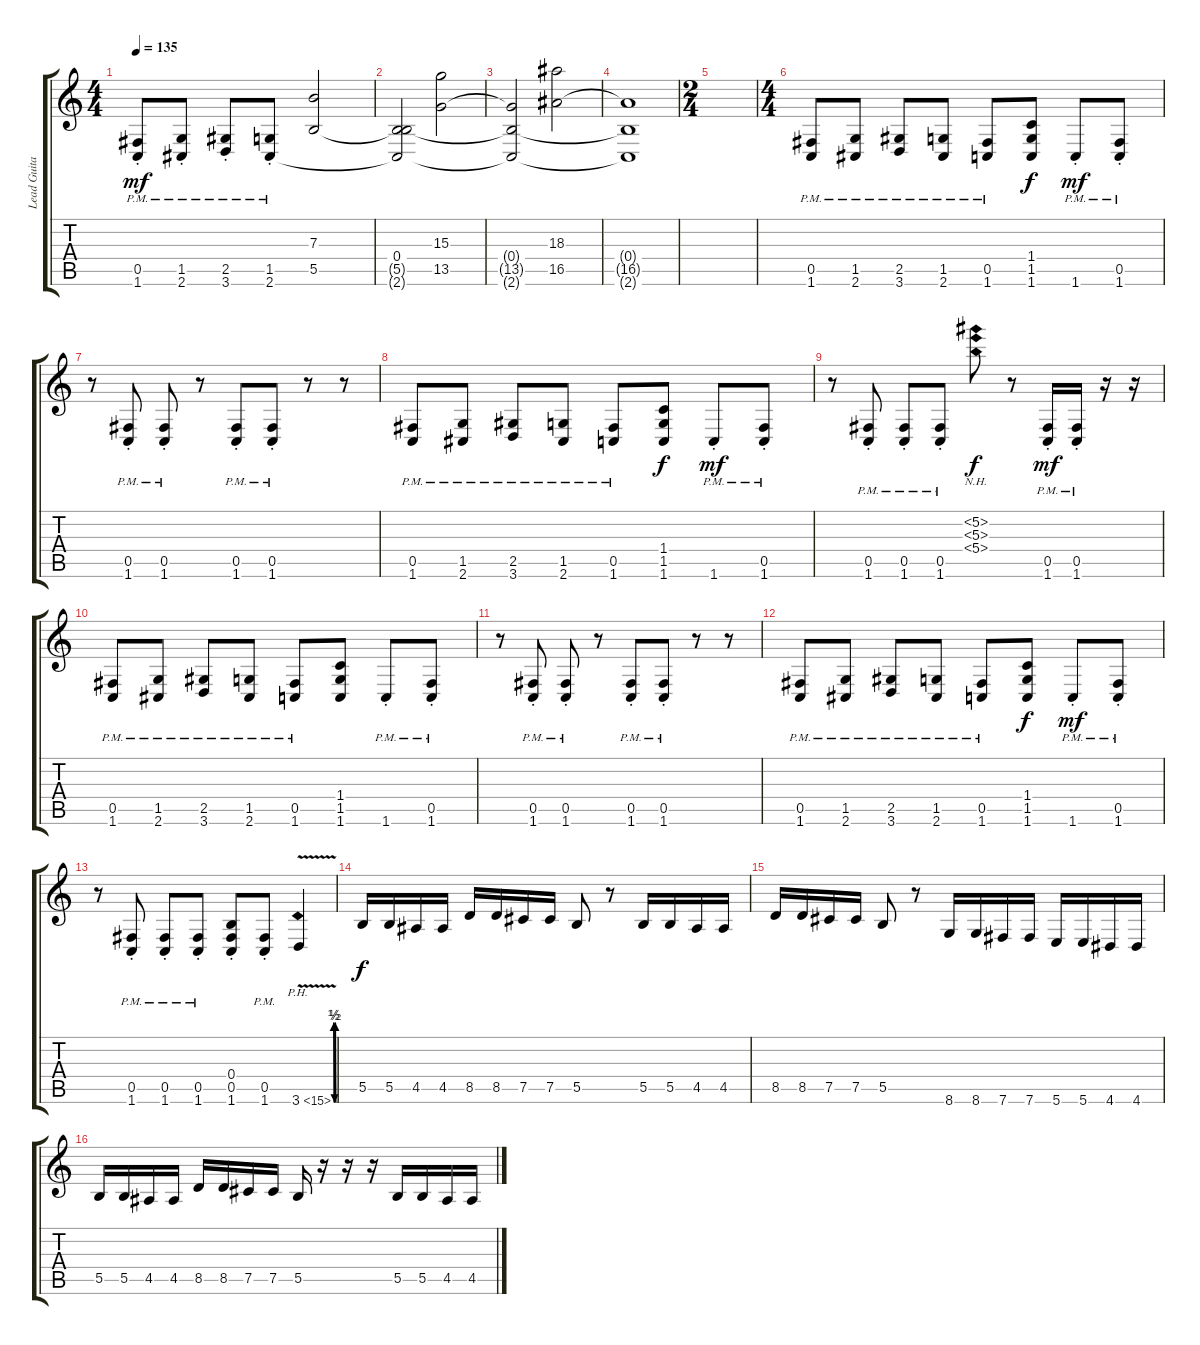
\track ("Lead Guitar (Chris)" "Lead Guita") {instrument distortionguitar}
\staff {score tabs}
\tuning (Db4 Ab3 E3 B2 Gb2 B1) {hide}
\ts (4 4)
\tempo 135
\clef g2
\ks c
(0.5{pm st} 1.6{pm st}).8{dy mf} (1.5{pm st} 2.6{pm st}).8 (2.5{pm st} 3.6{pm st}).8 (1.5{pm st} 2.6{pm st}).8 (7.3 5.5).2 |
(0.4{t} 5.5{t} 2.6{t}).2 (15.3 13.5).2 |
(0.4{t} 13.5{t} 2.6{t}).2 (18.3 16.5).2 |
(0.4{t} 16.5{t} 2.6{t}).1 |
\ts (2 4)
|
\ts (4 4)
(0.5{pm} 1.6{pm}).8 (1.5{pm} 2.6{pm}).8 (2.5{pm} 3.6{pm}).8 (1.5{pm} 2.6{pm}).8 (0.5{pm} 1.6{pm}).8 (1.4 1.5 1.6).8{dy f} 1.6{pm st}.8{dy mf} (0.5{pm st} 1.6{pm st}).8 |
r.8 (0.5{pm st} 1.6{pm st}).8 (0.5{pm st} 1.6{pm st}).8 r.8 (0.5{pm st} 1.6{pm st}).8 (0.5{pm st} 1.6{pm st}).8 r.8 r.8 |
(0.5{pm} 1.6{pm}).8 (1.5{pm} 2.6{pm}).8 (2.5{pm} 3.6{pm}).8 (1.5{pm} 2.6{pm}).8 (0.5{pm} 1.6{pm}).8 (1.4 1.5 1.6).8{dy f} 1.6{pm st}.8{dy mf} (0.5{pm st} 1.6{pm st}).8 |
r.8 (0.5{pm st} 1.6{pm st}).8 (0.5{pm st} 1.6{pm st}).8 (0.5{pm st} 1.6{pm st}).8 (5.2{nh} 5.3{nh} 5.4{nh}).8{dy f} r.8 (0.5 1.6{pm st}).16{dy mf} (0.5 1.6{pm st}).16 r.16 r.16 |
(0.5{pm} 1.6{pm}).8 (1.5{pm} 2.6{pm}).8 (2.5{pm} 3.6{pm}).8 (1.5{pm} 2.6{pm}).8 (0.5{pm} 1.6{pm}).8 (1.4 1.5 1.6).8 1.6{pm st}.8 (0.5{pm st} 1.6{pm st}).8 |
r.8 (0.5{pm st} 1.6{pm st}).8 (0.5{pm st} 1.6{pm st}).8 r.8 (0.5{pm st} 1.6{pm st}).8 (0.5{pm st} 1.6{pm st}).8 r.8 r.8 |
(0.5{pm} 1.6{pm}).8 (1.5{pm} 2.6{pm}).8 (2.5{pm} 3.6{pm}).8 (1.5{pm} 2.6{pm}).8 (0.5{pm} 1.6{pm}).8 (1.4 1.5 1.6).8{dy f} 1.6{pm st}.8{dy mf} (0.5{pm st} 1.6{pm st}).8 |
r.8 (0.5{pm st} 1.6{pm st}).8 (0.5{pm st} 1.6{pm st}).8 (0.5{pm st} 1.6{pm st}).8 (0.4 0.5{st} 1.6{st}).8 (0.5{pm st} 1.6{pm st}).8 3.6{be (custom 0 0 10 2 20 2 30 0 40 0 50 2 60 2) ph 12 v}.4 |
5.5.16{dy f} 5.5.16 4.5.16 4.5.16 8.5.16 8.5.16 7.5.16 7.5.16 5.5.8 r.8 5.5.16 5.5.16 4.5.16 4.5.16 |
8.5.16 8.5.16 7.5.16 7.5.16 5.5.8 r.8 8.6.16 8.6.16 7.6.16 7.6.16 5.6.16 5.6.16 4.6.16 4.6.16 |
5.5.16 5.5.16 4.5.16 4.5.16 8.5.16 8.5.16 7.5.16 7.5.16 5.5.16 r.16 r.16 r.16 5.5.16 5.5.16 4.5.16 4.5.16
